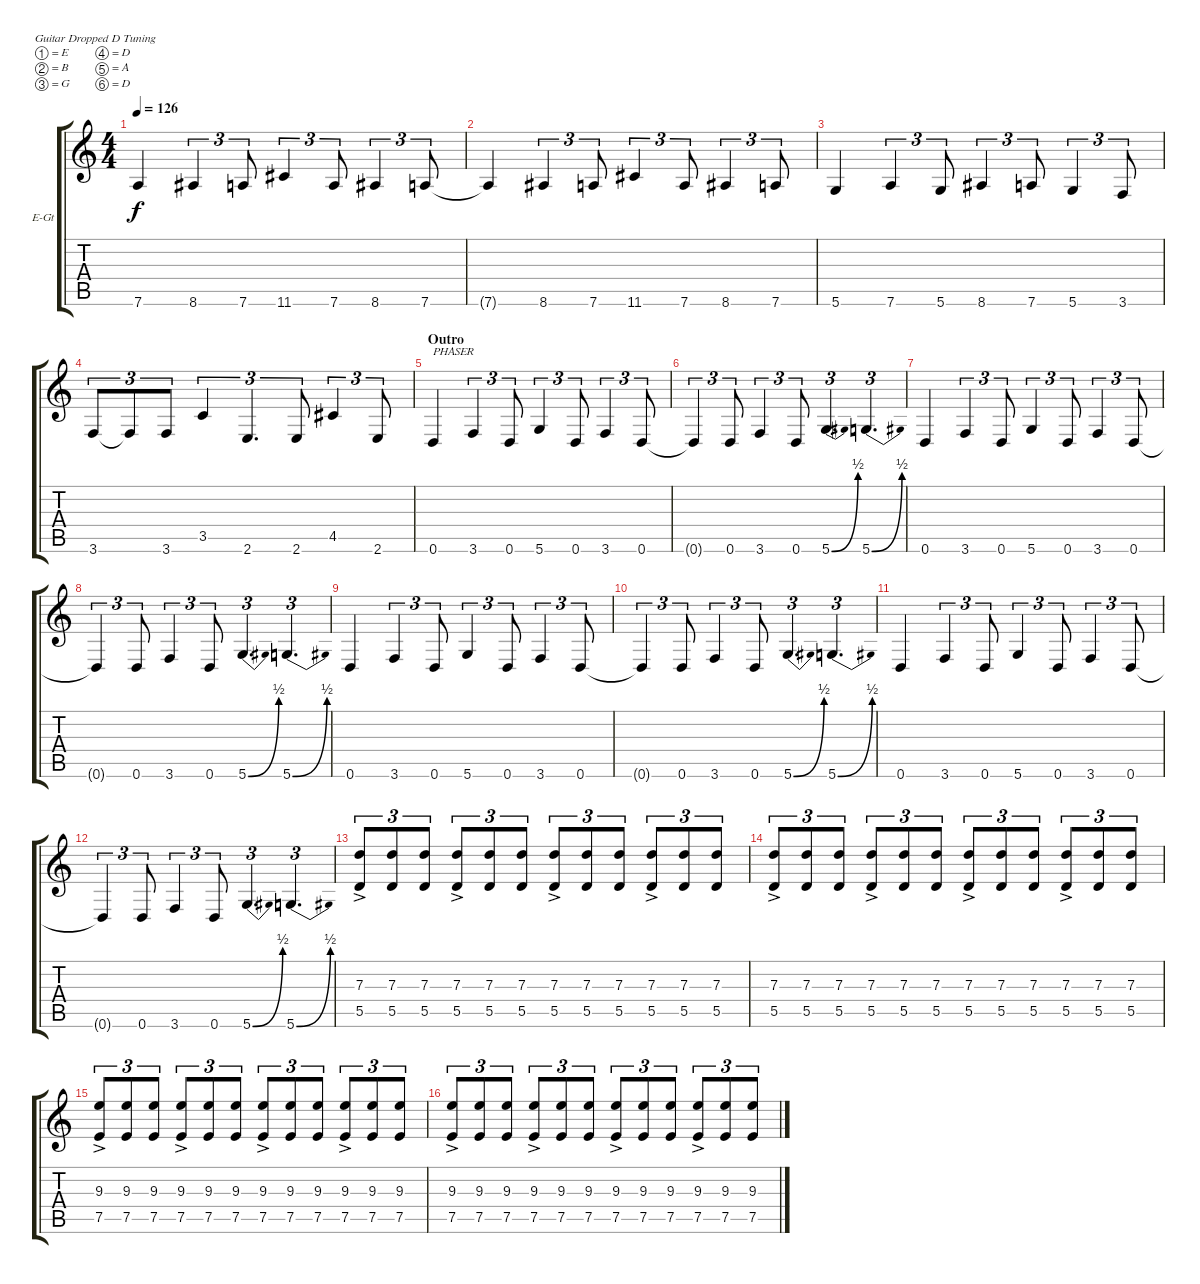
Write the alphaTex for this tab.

\defaultSystemsLayout 4
\bracketExtendMode groupsimilarinstruments
\firstSystemTrackNameOrientation horizontal
\otherSystemsTrackNameOrientation horizontal
\track ("Matthew Bellamy (guitar)" "E-Gt") {instrument distortionguitar}
\staff {score tabs}
\tuning (E4 B3 G3 D3 A2 D2)
\ts (4 4)
\tempo 126
\clef g2
\ks c
7.6.4{dy f} 8.6.4{tu (3 2)} 7.6.8{tu (3 2)} 11.6.4{tu (3 2)} 7.6.8{tu (3 2)} 8.6.4{tu (3 2)} 7.6.8{tu (3 2)} |
7.6{t}.4 8.6.4{tu (3 2)} 7.6.8{tu (3 2)} 11.6.4{tu (3 2)} 7.6.8{tu (3 2)} 8.6.4{tu (3 2)} 7.6.8{tu (3 2)} |
5.6.4 7.6.4{tu (3 2)} 5.6.8{tu (3 2)} 8.6.4{tu (3 2)} 7.6.8{tu (3 2)} 5.6.4{tu (3 2)} 3.6.8{tu (3 2)} |
3.6.8{tu (3 2)} 3.6{t}.8{tu (3 2)} 3.6.8{tu (3 2)} 3.5.4{tu (3 2)} 2.6.4{d tu (3 2)} 2.6.8{tu (3 2)} 4.5.4{tu (3 2)} 2.6.8{tu (3 2)} |
\section ("" "Outro")
0.6.4{txt "PHASER"} 3.6.4{tu (3 2)} 0.6.8{tu (3 2)} 5.6.4{tu (3 2)} 0.6.8{tu (3 2)} 3.6.4{tu (3 2)} 0.6.8{tu (3 2)} |
0.6{t}.4{tu (3 2)} 0.6.8{tu (3 2)} 3.6.4{tu (3 2)} 0.6.8{tu (3 2)} 5.6{be (bend 0 0 11.4 2)}.4{d tu (3 2)} 5.6{be (bend 0 0 14.399999999999999 2)}.4{d tu (3 2)} |
0.6.4 3.6.4{tu (3 2)} 0.6.8{tu (3 2)} 5.6.4{tu (3 2)} 0.6.8{tu (3 2)} 3.6.4{tu (3 2)} 0.6.8{tu (3 2)} |
0.6{t}.4{tu (3 2)} 0.6.8{tu (3 2)} 3.6.4{tu (3 2)} 0.6.8{tu (3 2)} 5.6{be (bend 0 0 11.4 2)}.4{d tu (3 2)} 5.6{be (bend 0 0 14.399999999999999 2)}.4{d tu (3 2)} |
0.6.4 3.6.4{tu (3 2)} 0.6.8{tu (3 2)} 5.6.4{tu (3 2)} 0.6.8{tu (3 2)} 3.6.4{tu (3 2)} 0.6.8{tu (3 2)} |
0.6{t}.4{tu (3 2)} 0.6.8{tu (3 2)} 3.6.4{tu (3 2)} 0.6.8{tu (3 2)} 5.6{be (bend 0 0 11.4 2)}.4{d tu (3 2)} 5.6{be (bend 0 0 14.399999999999999 2)}.4{d tu (3 2)} |
0.6.4 3.6.4{tu (3 2)} 0.6.8{tu (3 2)} 5.6.4{tu (3 2)} 0.6.8{tu (3 2)} 3.6.4{tu (3 2)} 0.6.8{tu (3 2)} |
0.6{t}.4{tu (3 2)} 0.6.8{tu (3 2)} 3.6.4{tu (3 2)} 0.6.8{tu (3 2)} 5.6{be (bend 0 0 11.4 2)}.4{d tu (3 2)} 5.6{be (bend 0 0 14.399999999999999 2)}.4{d tu (3 2)} |
(5.5{ac} 7.3{ac}).8{tu (3 2)} (5.5 7.3).8{tu (3 2)} (5.5 7.3).8{tu (3 2)} (5.5{ac} 7.3).8{tu (3 2)} (5.5 7.3).8{tu (3 2)} (5.5 7.3).8{tu (3 2)} (5.5{ac} 7.3).8{tu (3 2)} (5.5 7.3).8{tu (3 2)} (5.5 7.3).8{tu (3 2)} (5.5{ac} 7.3).8{tu (3 2)} (5.5 7.3).8{tu (3 2)} (5.5 7.3).8{tu (3 2)} |
(5.5{ac} 7.3{ac}).8{tu (3 2)} (5.5 7.3).8{tu (3 2)} (5.5 7.3).8{tu (3 2)} (5.5{ac} 7.3).8{tu (3 2)} (5.5 7.3).8{tu (3 2)} (5.5 7.3).8{tu (3 2)} (5.5{ac} 7.3).8{tu (3 2)} (5.5 7.3).8{tu (3 2)} (5.5 7.3).8{tu (3 2)} (5.5{ac} 7.3).8{tu (3 2)} (5.5 7.3).8{tu (3 2)} (5.5 7.3).8{tu (3 2)} |
(7.5{ac} 9.3{ac}).8{tu (3 2)} (7.5 9.3).8{tu (3 2)} (7.5 9.3).8{tu (3 2)} (7.5{ac} 9.3).8{tu (3 2)} (7.5 9.3).8{tu (3 2)} (7.5 9.3).8{tu (3 2)} (7.5{ac} 9.3).8{tu (3 2)} (7.5 9.3).8{tu (3 2)} (7.5 9.3).8{tu (3 2)} (7.5{ac} 9.3).8{tu (3 2)} (7.5 9.3).8{tu (3 2)} (7.5 9.3).8{tu (3 2)} |
(7.5{ac} 9.3{ac}).8{tu (3 2)} (7.5 9.3).8{tu (3 2)} (7.5 9.3).8{tu (3 2)} (7.5{ac} 9.3).8{tu (3 2)} (7.5 9.3).8{tu (3 2)} (7.5 9.3).8{tu (3 2)} (7.5{ac} 9.3).8{tu (3 2)} (7.5 9.3).8{tu (3 2)} (7.5 9.3).8{tu (3 2)} (7.5{ac} 9.3).8{tu (3 2)} (7.5 9.3).8{tu (3 2)} (7.5 9.3).8{tu (3 2)}
